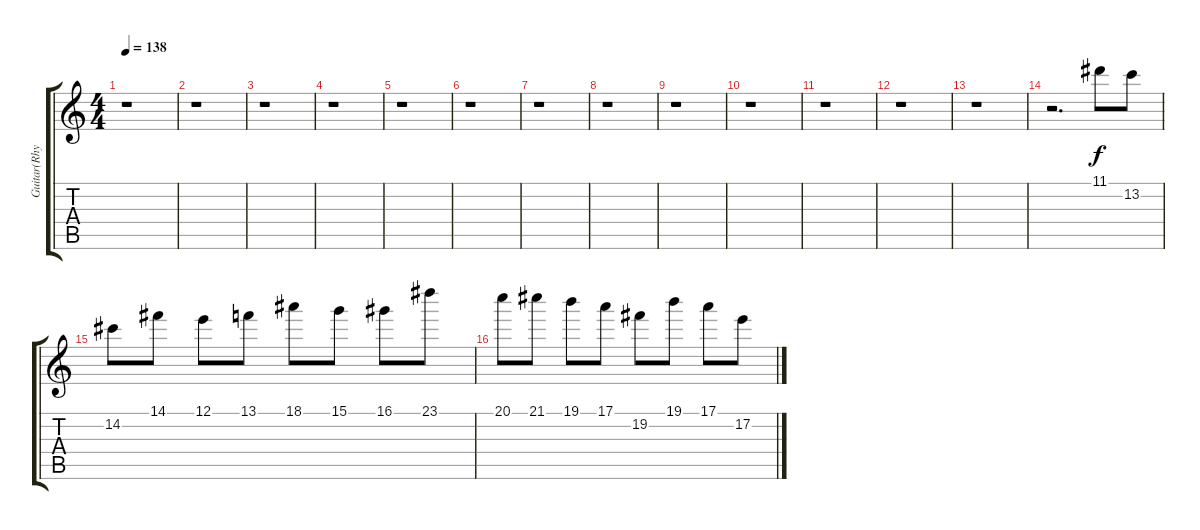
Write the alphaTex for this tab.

\track ("Guitar(Rhythm)" "Guitar(Rhy") {instrument overdrivenguitar}
\staff {score tabs}
\tuning (E4 B3 G3 D3 A2 E2) {hide}
\ts (4 4)
\tempo 138
\clef g2
\ks c
r.1{dy f} |
r.1 |
r.1 |
r.1 |
r.1 |
r.1 |
r.1 |
r.1 |
r.1 |
r.1 |
r.1 |
r.1 |
r.1 |
r.2{d} 11.1.8{instrument rockorgan} 13.2.8 |
14.2.8 14.1.8 12.1.8 13.1.8 18.1.8 15.1.8 16.1.8 23.1.8 |
20.1.8 21.1.8 19.1.8 17.1.8 19.2.8 19.1.8 17.1.8 17.2.8
